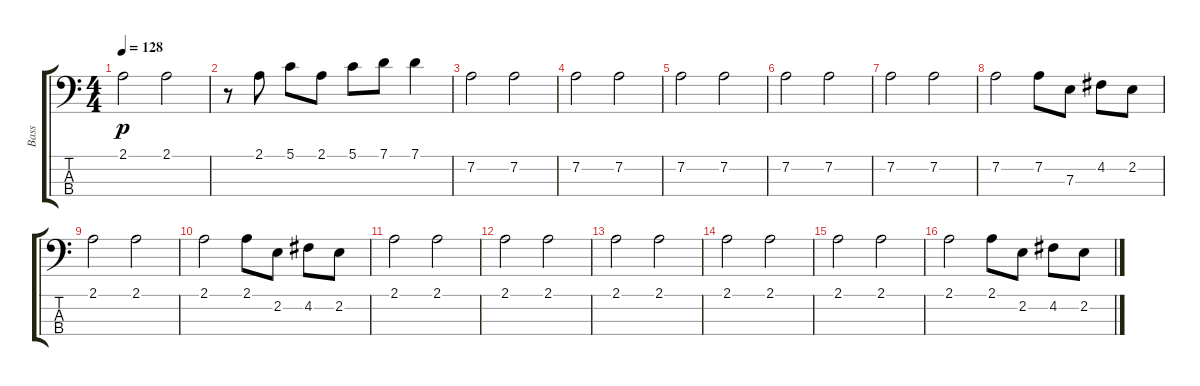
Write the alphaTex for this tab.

\track ("Bass" "Bass") {instrument electricguitarjazz}
\staff {score tabs}
\tuning (G2 D2 A1 E1) {hide}
\ts (4 4)
\tempo 128
\clef f4
\ks c
2.1.2{dy p} 2.1.2 |
r.8 2.1.8 5.1.8 2.1.8 5.1.8 7.1.8 7.1.4 |
7.2.2 7.2.2 |
7.2.2 7.2.2 |
7.2.2 7.2.2 |
7.2.2 7.2.2 |
7.2.2 7.2.2 |
7.2.2 7.2.8 7.3.8 4.2.8 2.2.8 |
2.1.2 2.1.2 |
2.1.2 2.1.8 2.2.8 4.2.8 2.2.8 |
2.1.2 2.1.2 |
2.1.2 2.1.2 |
2.1.2 2.1.2 |
2.1.2 2.1.2 |
2.1.2 2.1.2 |
2.1.2 2.1.8 2.2.8 4.2.8 2.2.8
